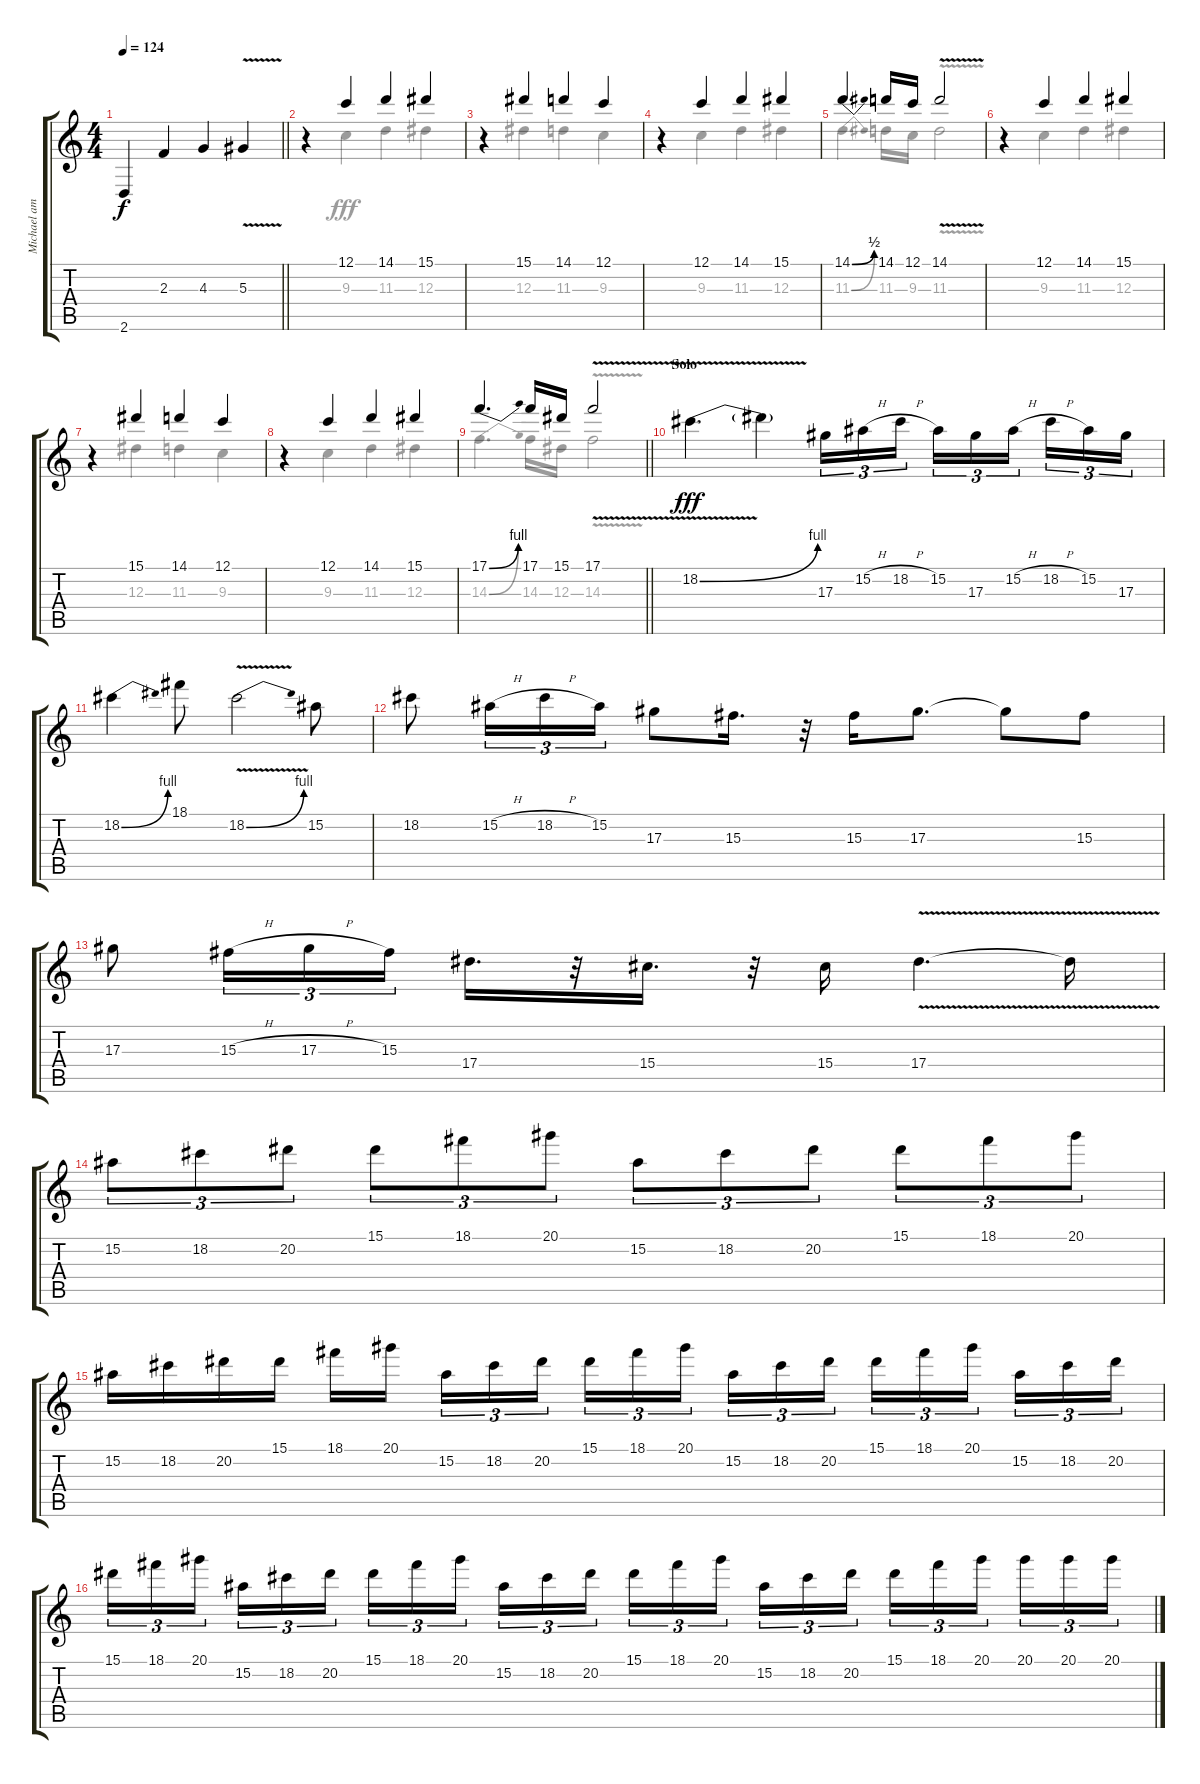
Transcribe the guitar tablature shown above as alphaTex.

\track ("Michael amott" "Michael am") {instrument overdrivenguitar}
\staff {score tabs}
\tuning (C4 G3 Eb3 Bb2 F2 C2) {hide}
\voice
\ts (4 4)
\tempo 124
\clef g2
\barLineRight lightlight
\ks c
2.6.4{dy f} 2.3.4 4.3.4 5.3{v}.4 |
\section ("" "")
r.4 12.1.4 14.1.4 15.1.4 |
r.4 15.1.4 14.1.4 12.1.4 |
r.4 12.1.4 14.1.4 15.1.4 |
14.1{be (bend 0 0 60 2)}.4{d} 14.1.16 12.1.16 14.1{v}.2 |
r.4 12.1.4 14.1.4 15.1.4 |
r.4 15.1.4 14.1.4 12.1.4 |
r.4 12.1.4 14.1.4 15.1.4 |
\barLineRight lightlight
17.1{be (bend 0 0 60 4)}.4{d} 17.1.16 15.1.16 17.1{v}.2 |
\section ("" "Solo")
18.2{be (bend 0 0 60 4) v}.4{d dy fff} 18.2{t}.4 17.3.16{tu (3 2)} 15.2{h}.16{tu (3 2)} 18.2{h}.16{tu (3 2)} 15.2.16{tu (3 2)} 17.3.16{tu (3 2)} 15.2{h}.16{tu (3 2) beam splitsecondary} 18.2{h}.16{tu (3 2)} 15.2.16{tu (3 2)} 17.3.16{tu (3 2)} |
18.2{be (bend 0 0 60 4)}.4 18.1.8 18.2{be (bend 0 0 60 4) v}.2 15.2.8 |
18.2.8 15.2{h}.16{tu (3 2)} 18.2{h}.16{tu (3 2)} 15.2.16{tu (3 2)} 17.3.8 15.3.16{d} r.32 15.3.16 17.3.8{d} 17.3{t}.8 15.3.8 |
17.3.8 15.3{h}.16{tu (3 2)} 17.3{h}.16{tu (3 2)} 15.3.16{tu (3 2)} 17.4.16{d} r.32 15.4.16{d} r.32 15.4.16 17.4{v}.4{d} 17.4{t}.16 |
15.2.8{tu (3 2)} 18.2.8{tu (3 2)} 20.2.8{tu (3 2)} 15.1.8{tu (3 2)} 18.1.8{tu (3 2)} 20.1.8{tu (3 2)} 15.2.8{tu (3 2)} 18.2.8{tu (3 2)} 20.2.8{tu (3 2)} 15.1.8{tu (3 2)} 18.1.8{tu (3 2)} 20.1.8{tu (3 2)} |
15.2.16 18.2.16 20.2.16 15.1.16 18.1.16 20.1.16{beam splitsecondary} 15.2.16{tu (3 2)} 18.2.16{tu (3 2)} 20.2.16{tu (3 2)} 15.1.16{tu (3 2)} 18.1.16{tu (3 2)} 20.1.16{tu (3 2) beam splitsecondary} 15.2.16{tu (3 2)} 18.2.16{tu (3 2)} 20.2.16{tu (3 2)} 15.1.16{tu (3 2)} 18.1.16{tu (3 2)} 20.1.16{tu (3 2) beam splitsecondary} 15.2.16{tu (3 2)} 18.2.16{tu (3 2)} 20.2.16{tu (3 2)} |
15.1.16{tu (3 2)} 18.1.16{tu (3 2)} 20.1.16{tu (3 2) beam splitsecondary} 15.2.16{tu (3 2)} 18.2.16{tu (3 2)} 20.2.16{tu (3 2)} 15.1.16{tu (3 2)} 18.1.16{tu (3 2)} 20.1.16{tu (3 2) beam splitsecondary} 15.2.16{tu (3 2)} 18.2.16{tu (3 2)} 20.2.16{tu (3 2)} 15.1.16{tu (3 2)} 18.1.16{tu (3 2)} 20.1.16{tu (3 2) beam splitsecondary} 15.2.16{tu (3 2)} 18.2.16{tu (3 2)} 20.2.16{tu (3 2)} 15.1.16{tu (3 2)} 18.1.16{tu (3 2)} 20.1.16{tu (3 2) beam splitsecondary} 20.1.16{tu (3 2)} 20.1.16{tu (3 2)} 20.1.16{tu (3 2)}
\voice
\clef g2
\ottava regular
\simile none
\barLineRight lightlight
\ks c
|
r.4 9.3.4 11.3.4 12.3.4 |
r.4 12.3.4 11.3.4 9.3.4 |
r.4 9.3.4 11.3.4 12.3.4 |
11.3{be (bend 0 0 60 2)}.4{d} 11.3.16 9.3.16 11.3{v}.2 |
r.4 9.3.4 11.3.4 12.3.4 |
r.4 12.3.4 11.3.4 9.3.4 |
r.4 9.3.4 11.3.4 12.3.4 |
\barLineRight lightlight
14.3{be (bend 0 0 60 4)}.4{d} 14.3.16 12.3.16 14.3{v}.2 |
|
|
|
|
|
|
